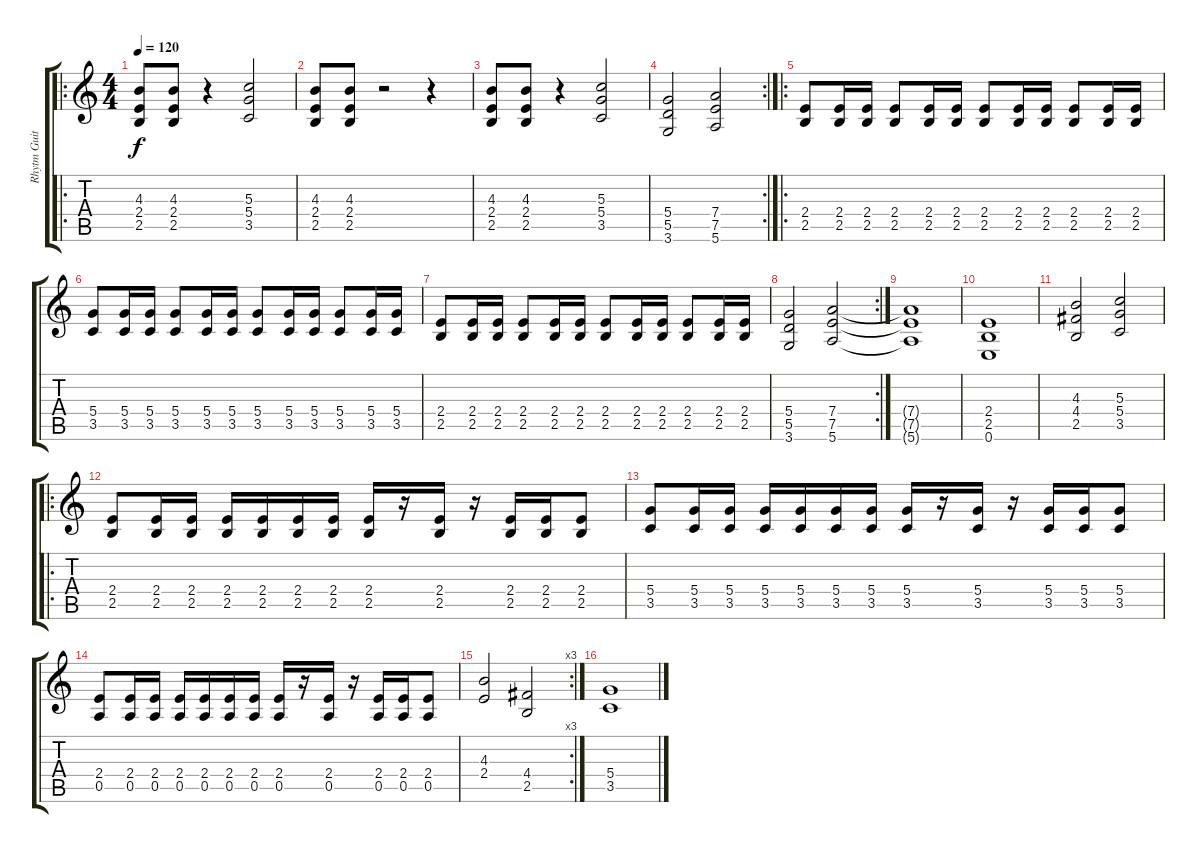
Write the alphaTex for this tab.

\track ("Rhytm Guitar" "Rhytm Guit") {instrument distortionguitar}
\staff {score tabs}
\tuning (E4 B3 G3 D3 A2 E2) {hide}
\ro
\ts (4 4)
\tempo 120
\clef g2
\ks c
(4.3 2.4 2.5).8{dy f instrument distortionguitar} (4.3 2.4 2.5).8 r.4 (5.3 5.4 3.5).2 |
(4.3 2.4 2.5).8 (4.3 2.4 2.5).8 r.2 r.4 |
(4.3 2.4 2.5).8 (4.3 2.4 2.5).8 r.4 (5.3 5.4 3.5).2 |
\rc 2
(5.4 5.5 3.6).2 (7.4 7.5 5.6).2 |
\ro
(2.4 2.5).8 (2.4 2.5).16 (2.4 2.5).16 (2.4 2.5).8 (2.4 2.5).16 (2.4 2.5).16 (2.4 2.5).8 (2.4 2.5).16 (2.4 2.5).16 (2.4 2.5).8 (2.4 2.5).16 (2.4 2.5).16 |
(5.4 3.5).8 (5.4 3.5).16 (5.4 3.5).16 (5.4 3.5).8 (5.4 3.5).16 (5.4 3.5).16 (5.4 3.5).8 (5.4 3.5).16 (5.4 3.5).16 (5.4 3.5).8 (5.4 3.5).16 (5.4 3.5).16 |
(2.4 2.5).8 (2.4 2.5).16 (2.4 2.5).16 (2.4 2.5).8 (2.4 2.5).16 (2.4 2.5).16 (2.4 2.5).8 (2.4 2.5).16 (2.4 2.5).16 (2.4 2.5).8 (2.4 2.5).16 (2.4 2.5).16 |
\rc 2
(5.4 5.5 3.6).2 (7.4 7.5 5.6).2 |
(7.4{t} 7.5{t} 5.6{t}).1 |
(2.4 2.5 0.6).1 |
(4.3 4.4 2.5).2 (5.3 5.4 3.5).2 |
\ro
(2.4 2.5).8 (2.4 2.5).16 (2.4 2.5).16 (2.4 2.5).16 (2.4 2.5).16 (2.4 2.5).16 (2.4 2.5).16 (2.4 2.5).16 r.16 (2.4 2.5).16 r.16 (2.4 2.5).16 (2.4 2.5).16 (2.4 2.5).8 |
(5.4 3.5).8 (5.4 3.5).16 (5.4 3.5).16 (5.4 3.5).16 (5.4 3.5).16 (5.4 3.5).16 (5.4 3.5).16 (5.4 3.5).16 r.16 (5.4 3.5).16 r.16 (5.4 3.5).16 (5.4 3.5).16 (5.4 3.5).8 |
(2.4 0.5).8 (2.4 0.5).16 (2.4 0.5).16 (2.4 0.5).16 (2.4 0.5).16 (2.4 0.5).16 (2.4 0.5).16 (2.4 0.5).16 r.16 (2.4 0.5).16 r.16 (2.4 0.5).16 (2.4 0.5).16 (2.4 0.5).8 |
\rc 3
(4.3 2.4).2 (4.4 2.5).2 |
(5.4 3.5).1
